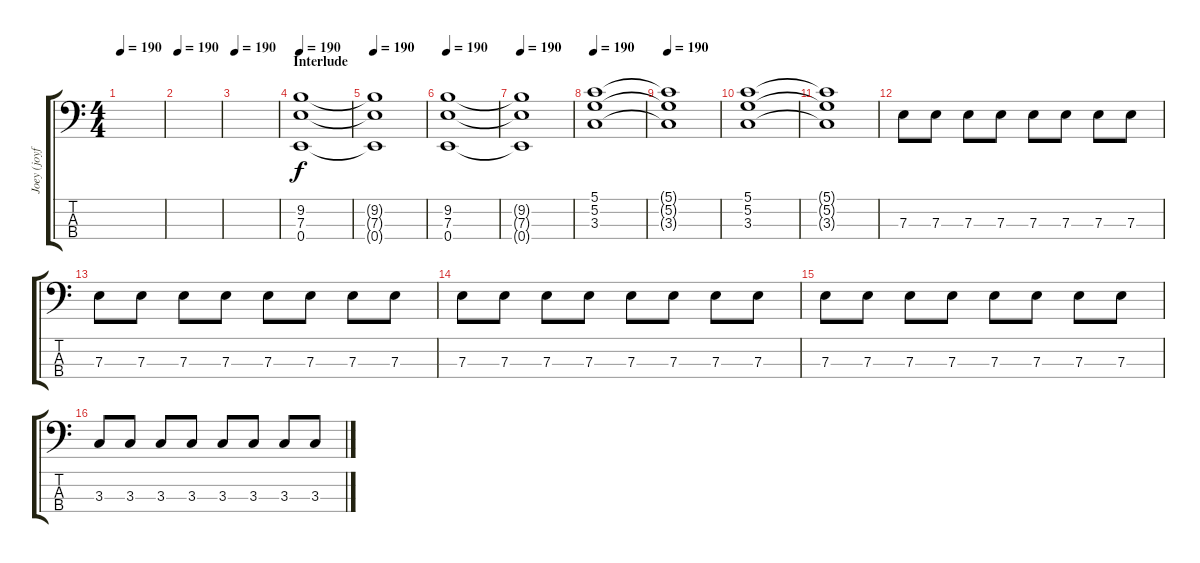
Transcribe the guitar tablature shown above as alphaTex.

\track ("Joey (joyfull) De Maio" "Joey (joyf") {instrument electricbasspick}
\staff {score tabs}
\tuning (G2 D2 A1 E1) {hide}
\ts (4 4)
\tempo 190
\clef f4
\ks c
|
\tempo 190
|
\tempo 190
|
\section ("" "Interlude")
\tempo 190
(9.2 7.3 0.4).1 |
\tempo 190
(9.2{t} 7.3{t} 0.4{t}).1 |
\tempo 190
(9.2 7.3 0.4).1 |
\tempo 190
(9.2{t} 7.3{t} 0.4{t}).1 |
\tempo 190
(5.1 5.2 3.3).1 |
\tempo 190
(5.1{t} 5.2{t} 3.3{t}).1 |
(5.1 5.2 3.3).1 |
(5.1{t} 5.2{t} 3.3{t}).1 |
7.3.8 7.3.8 7.3.8 7.3.8 7.3.8 7.3.8 7.3.8 7.3.8 |
7.3.8 7.3.8 7.3.8 7.3.8 7.3.8 7.3.8 7.3.8 7.3.8 |
7.3.8 7.3.8 7.3.8 7.3.8 7.3.8 7.3.8 7.3.8 7.3.8 |
7.3.8 7.3.8 7.3.8 7.3.8 7.3.8 7.3.8 7.3.8 7.3.8 |
3.3.8 3.3.8 3.3.8 3.3.8 3.3.8 3.3.8 3.3.8 3.3.8
